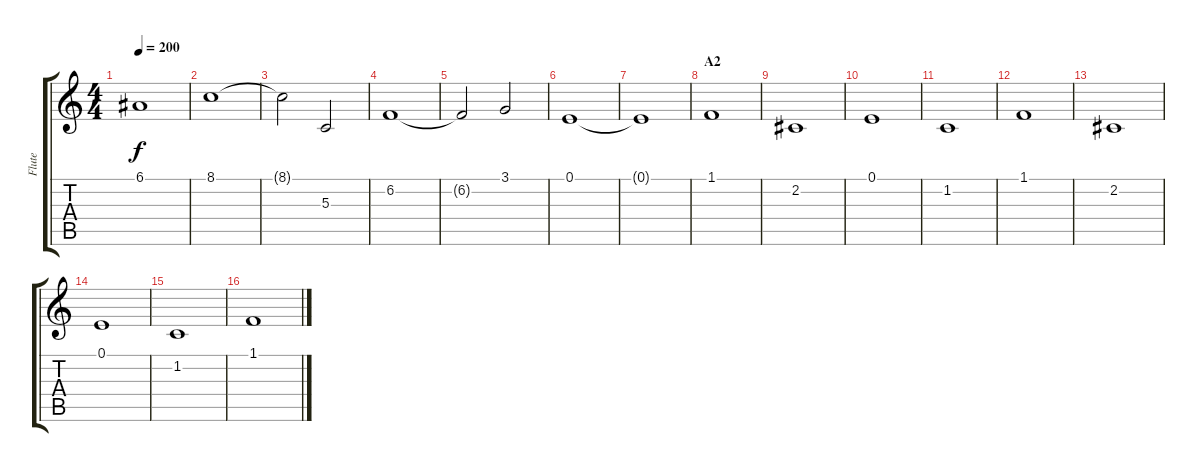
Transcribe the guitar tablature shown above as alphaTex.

\track ("Flute" "Flute") {instrument flute}
\staff {score tabs}
\tuning (E4 B3 G3 D3 A2 E2) {hide}
\ts (4 4)
\tempo 200
\clef g2
\ks c
6.1{t}.1{dy f} |
8.1.1 |
8.1{t}.2 5.3.2 |
6.2.1 |
6.2{t}.2 3.1.2 |
0.1.1 |
0.1{t}.1 |
\section ("" "A2")
1.1.1 |
2.2.1 |
0.1.1 |
1.2.1 |
1.1.1 |
2.2.1 |
0.1.1 |
1.2.1 |
1.1.1
